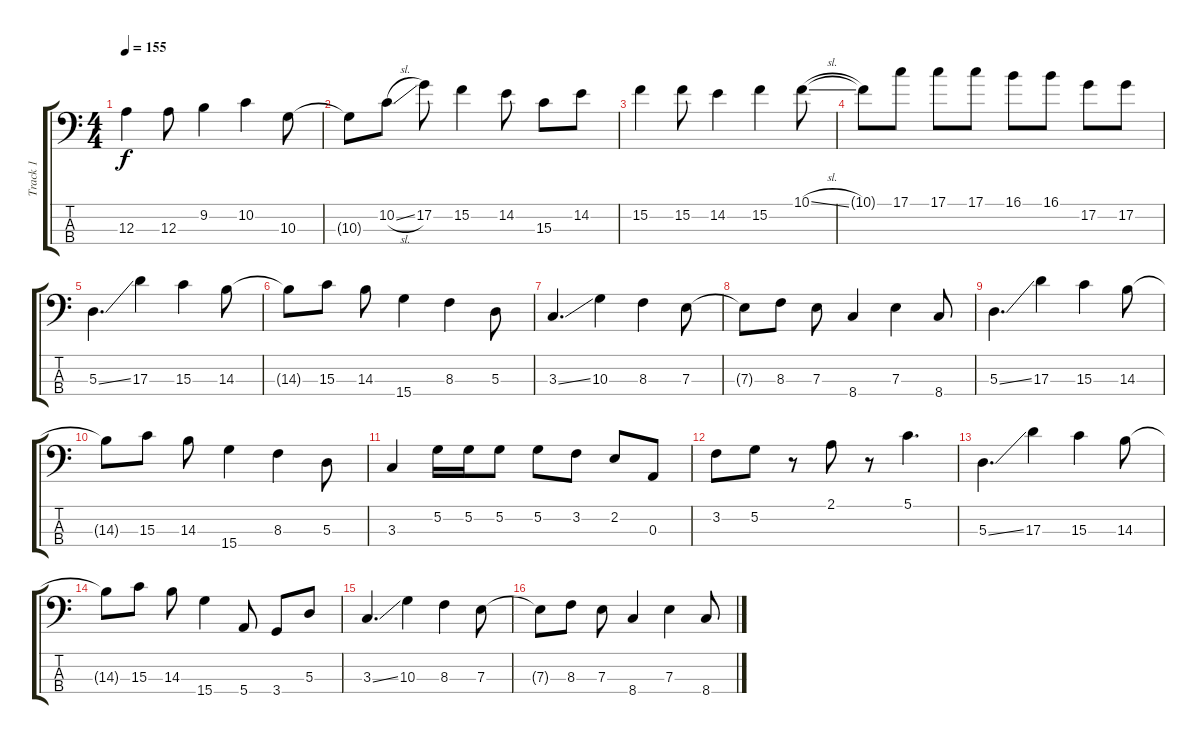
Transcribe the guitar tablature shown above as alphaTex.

\track ("Track 1" "Track 1") {instrument electricbasspick}
\staff {score tabs}
\tuning (G2 D2 A1 E1) {hide}
\ts (4 4)
\tempo 155
\clef f4
\ks c
12.3.4{dy f} 12.3.8 9.2.4 10.2.4 10.3.8 |
10.3{t}.8 10.2{sl}.8 17.2.8 15.2.4 14.2.8 15.3.8 14.2.8 |
15.2.4 15.2.8 14.2.4 15.2.4 10.1{sl}.8 |
10.1{t}.8 17.1.8 17.1.8 17.1.8 16.1.8 16.1.8 17.2.8 17.2.8 |
5.3{ss}.4{d} 17.3.4 15.3.4 14.3.8 |
14.3{t}.8 15.3.8 14.3.8 15.4.4 8.3.4 5.3.8 |
3.3{ss}.4{d} 10.3.4 8.3.4 7.3.8 |
7.3{t}.8 8.3.8 7.3.8 8.4.4 7.3.4 8.4.8 |
5.3{ss}.4{d} 17.3.4 15.3.4 14.3.8 |
14.3{t}.8 15.3.8 14.3.8 15.4.4 8.3.4 5.3.8 |
3.3.4 5.2.16 5.2.16 5.2.8 5.2.8 3.2.8 2.2.8 0.3.8 |
3.2.8 5.2.8 r.8 2.1.8 r.8 5.1.4{d} |
5.3{ss}.4{d} 17.3.4 15.3.4 14.3.8 |
14.3{t}.8 15.3.8 14.3.8 15.4.4 5.4.8 3.4.8 5.3.8 |
3.3{ss}.4{d} 10.3.4 8.3.4 7.3.8 |
7.3{t}.8 8.3.8 7.3.8 8.4.4 7.3.4 8.4.8
